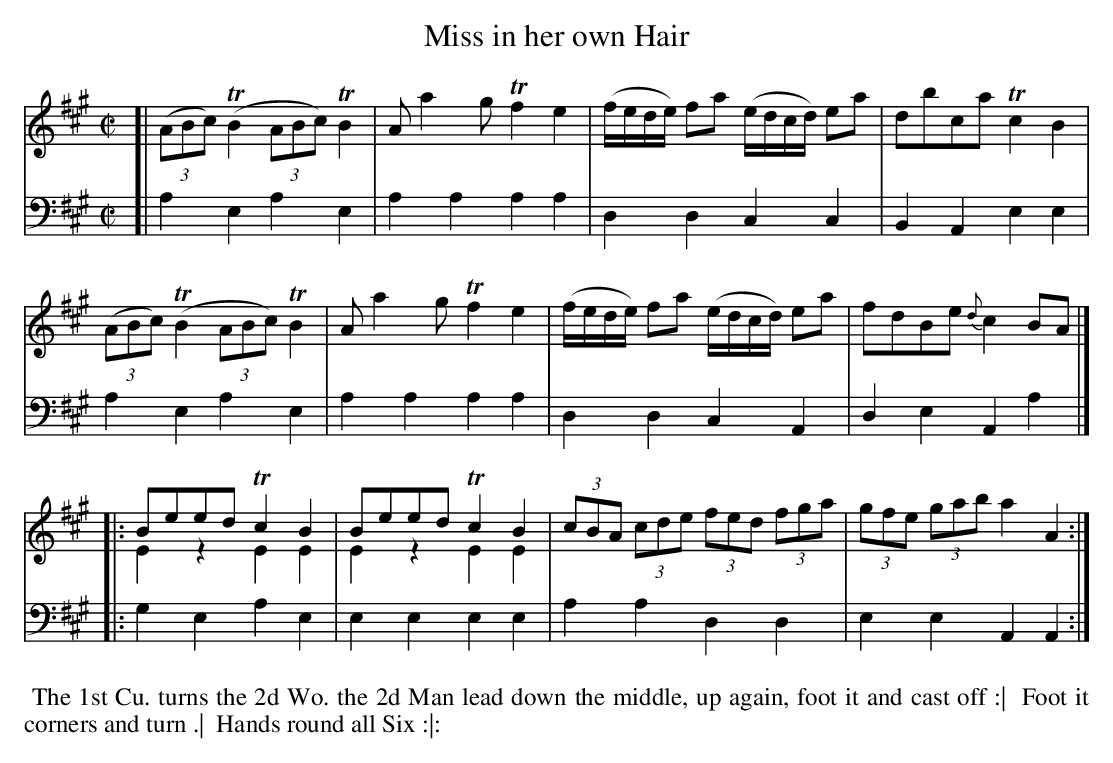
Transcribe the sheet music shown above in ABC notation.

X:1
T: Miss in her own Hair
M: C|
L: 1/16
K: A
V: 1
[|\
((3A2B2c2) (TB4 (3A2B2c2) TB4 | A2 a4 g2 Tf4 e4 |\
(fede) f2a2 (edcd) e2a2 | d2b2c2a2 Tc4B4 |
((3A2B2c2) (TB4 (3A2B2c2) TB4 | A2 a4 g2 Tf4 e4 |\
(fede) f2a2 (edcd) e2a2 | f2d2B2e2 {d}c4B2A2 |]
|:\
B2e2e2d2 Tc4B4 & E4z4 E4E4 | B2e2e2d2 Tc4B4 & E4z4 E4E4 |\
(3c2B2A2 (3c2d2e2 (3f2e2d2 (3f2g2a2 | (3g2f2e2 (3g2a2b2 a4A4 :|
V: 2 clef=bass middle=d
[|\
a4e4 a4e4 | a4a4 a4a4 | d4d4 c4c4 | B4A4 e4e4 |
a4e4 a4e4 | a4a4 a4a4 | d4d4 c4A4 | d4e4 A4a4 |]
|:\
g4e4 a4e4 | e4e4 e4e4 | a4a4 d4d4 | e4e4 A4A4 :|
